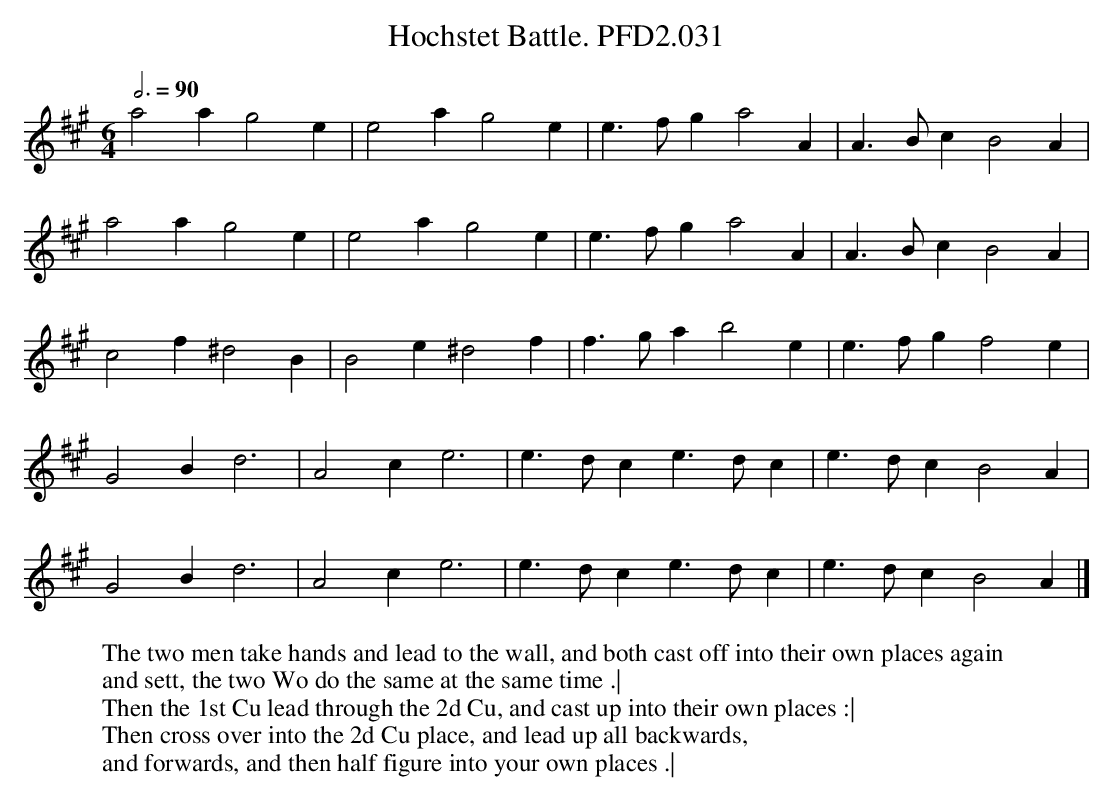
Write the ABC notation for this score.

X:1
T:Hochstet Battle. PFD2.031
M:6/4
L:1/4
Q:3/4=90
W:The two men take hands and lead to the wall, and both cast off into their own places again
W:and sett, the two Wo do the same at the same time .|
W:Then the 1st Cu lead through the 2d Cu, and cast up into their own places :|
W:Then cross over into the 2d Cu place, and lead up all backwards,
W:and forwards, and then half figure into your own places .|
K:A
a2a g2e|e2a g2e|e>fg a2A|A>Bc B2A|
a2a g2e|e2a g2e|e>fg a2A|A>Bc B2A|
c2f ^d2B|B2e ^d2f|f>ga b2e|e>fg f2e|
G2B d3|A2c e3|e>dc e>dc|e>dc B2A|
G2B d3|A2c e3|e>dc e>dc|e>dc B2A|]
